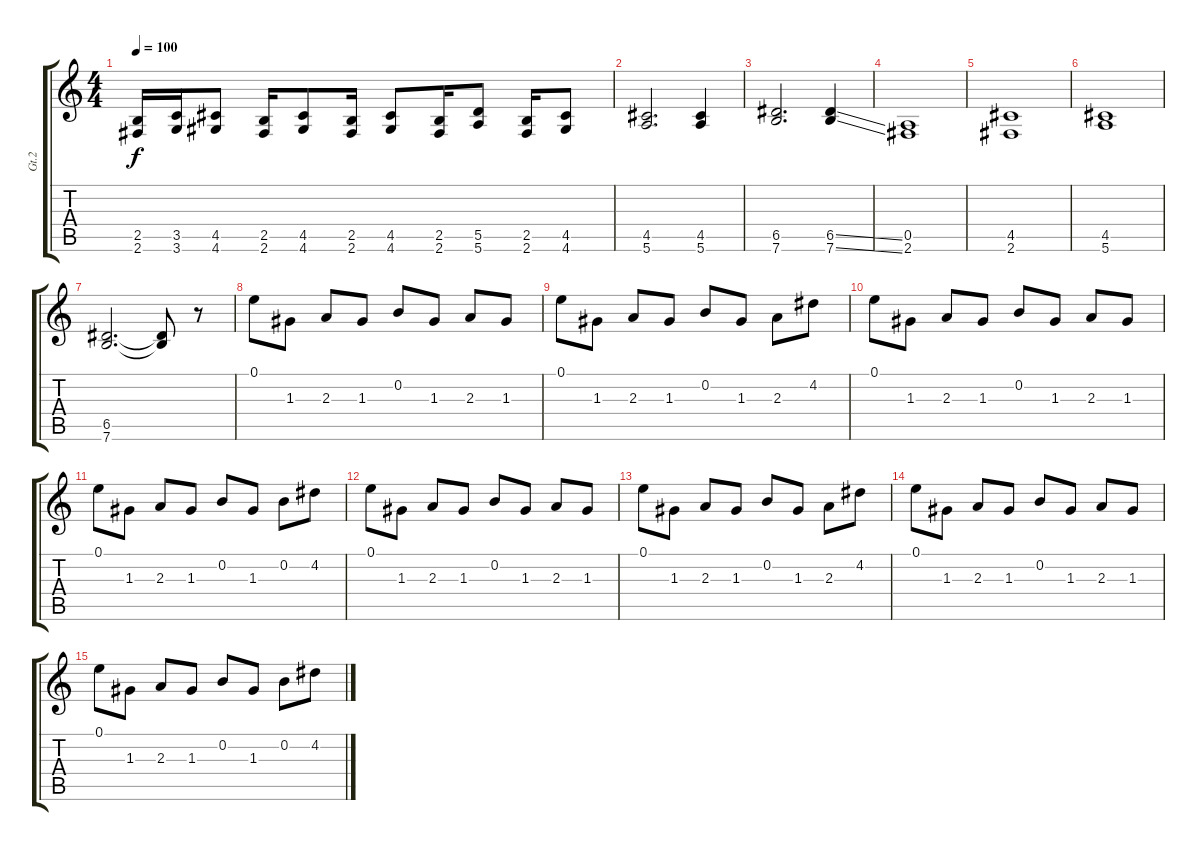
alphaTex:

\track ("Gt.2" "Gt.2") {instrument distortionguitar}
\staff {score tabs}
\tuning (E4 B3 G3 D3 A2 E2) {hide}
\ts (4 4)
\tempo 100
\clef g2
\ks c
(2.5 2.6).16{dy f} (3.5 3.6).16 (4.5 4.6).8 (2.5 2.6).16 (4.5 4.6).8 (2.5 2.6).16 (4.5 4.6).8 (2.5 2.6).16 (5.5 5.6).8 (2.5 2.6).16 (4.5 4.6).8 |
(4.5 5.6).2{d} (4.5 5.6).4 |
(6.5 7.6).2{d} (6.5{ss} 7.6{ss}).4 |
(0.5 2.6).1 |
(4.5 2.6).1 |
(4.5 5.6).1 |
(6.5 7.6).2{d} (6.5{t} 7.6{t}).8 r.8 |
0.1.8{volume 9} 1.3.8 2.3.8 1.3.8 0.2.8 1.3.8 2.3.8 1.3.8 |
0.1.8 1.3.8 2.3.8 1.3.8 0.2.8 1.3.8 2.3.8 4.2.8 |
0.1.8 1.3.8 2.3.8 1.3.8 0.2.8 1.3.8 2.3.8 1.3.8 |
0.1.8 1.3.8 2.3.8 1.3.8 0.2.8 1.3.8 0.2.8 4.2.8 |
0.1.8 1.3.8 2.3.8 1.3.8 0.2.8 1.3.8 2.3.8 1.3.8 |
0.1.8 1.3.8 2.3.8 1.3.8 0.2.8 1.3.8 2.3.8 4.2.8 |
0.1.8 1.3.8 2.3.8 1.3.8 0.2.8 1.3.8 2.3.8 1.3.8 |
0.1.8 1.3.8 2.3.8 1.3.8 0.2.8 1.3.8 0.2.8 4.2.8
